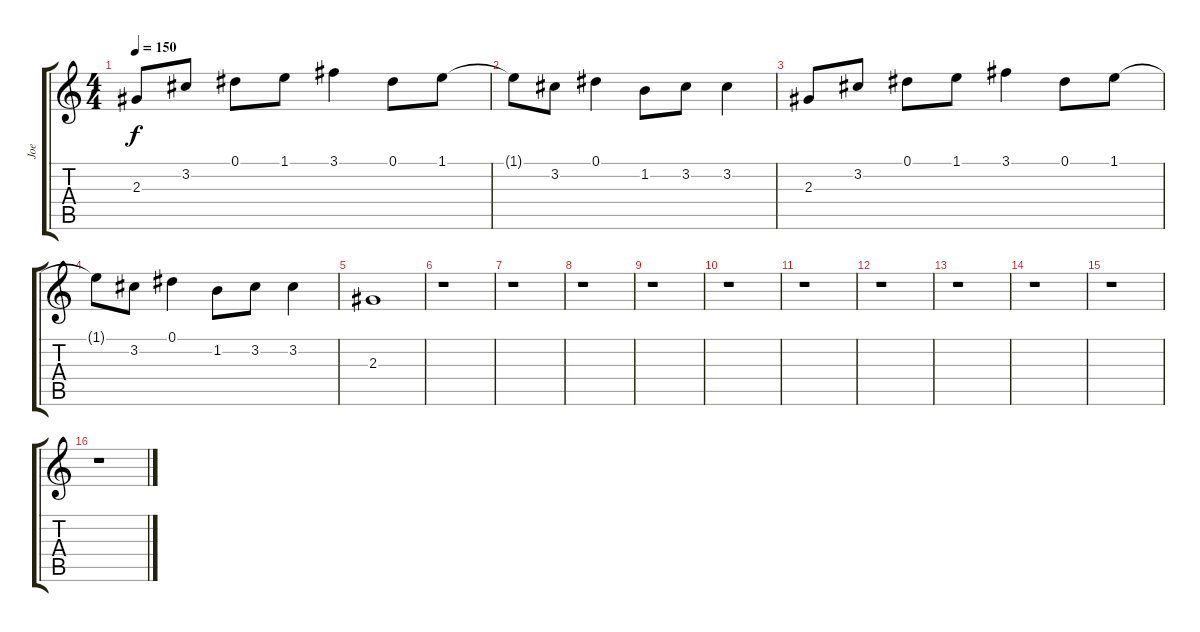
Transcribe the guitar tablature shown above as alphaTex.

\track ("Joe" "Joe") {instrument electricguitarclean}
\staff {score tabs}
\tuning (Eb4 Bb3 Gb3 Db3 Ab2 Eb2) {hide}
\ts (4 4)
\tempo 150
\clef g2
\ks c
2.3.8{dy f} 3.2.8 0.1.8 1.1.8 3.1.4 0.1.8 1.1.8 |
1.1{t}.8 3.2.8 0.1.4 1.2.8 3.2.8 3.2.4 |
2.3.8 3.2.8 0.1.8 1.1.8 3.1.4 0.1.8 1.1.8 |
1.1{t}.8 3.2.8 0.1.4 1.2.8 3.2.8 3.2.4 |
2.3.1 |
r.1 |
r.1 |
r.1 |
r.1 |
r.1 |
r.1 |
r.1 |
r.1 |
r.1 |
r.1 |
r.1
